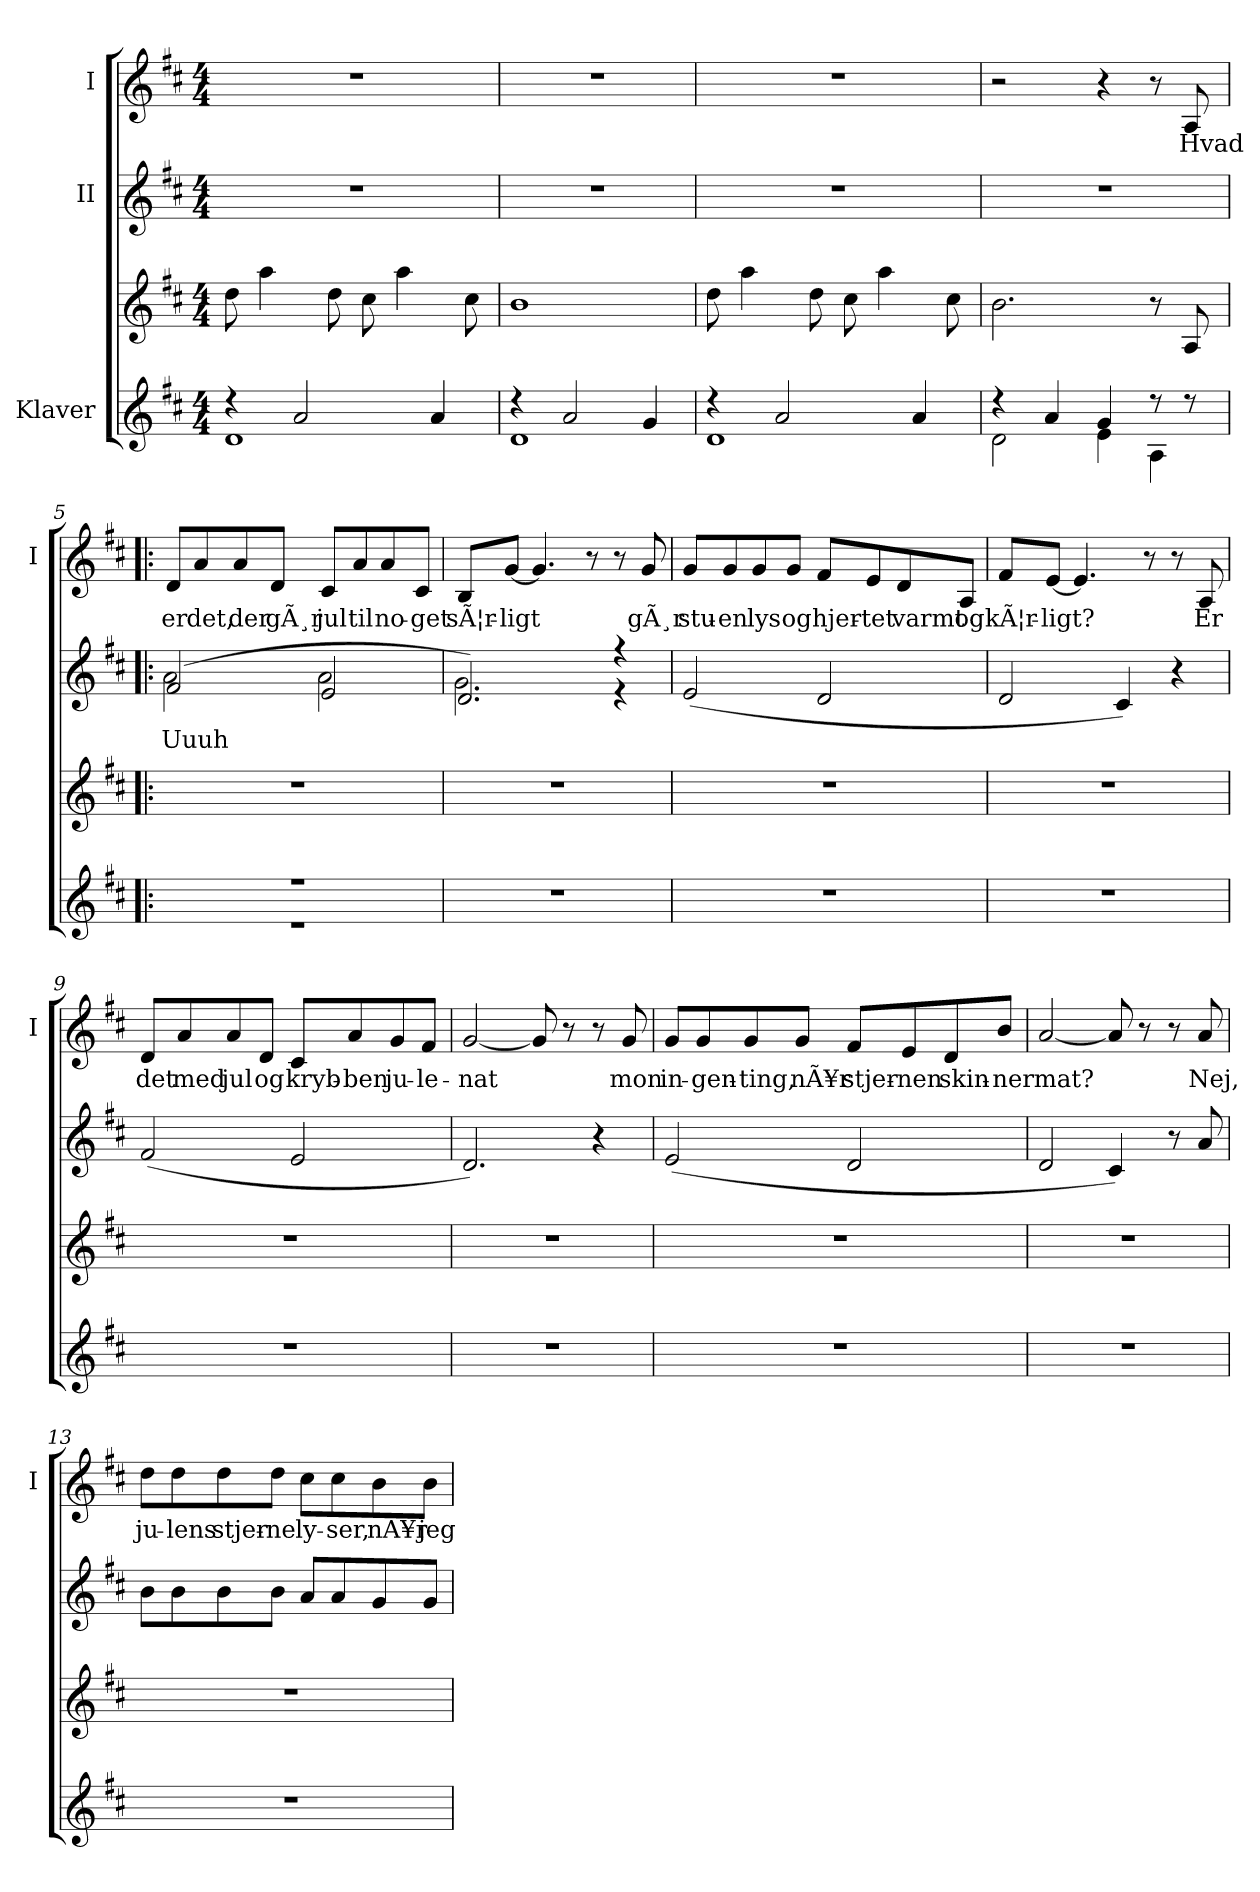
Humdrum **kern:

**kern	**kern	**kern	**text	**kern	**text
*part3	*part3	*part2	*part2	*part1	*part1
*staff4	*staff3	*staff2	*staff2	*staff1	*staff1
*I"Klaver	*	*I"II	*	*I"I	*
*	*	*	*	*I'I	*
*clefG2	*clefG2	*clefG2	*	*clefG2	*
*k[f#c#]	*k[f#c#]	*k[f#c#]	*	*k[f#c#]	*
*M4/4	*M4/4	*M4/4	*	*M4/4	*
*MM80	*MM80	*MM80	*	*MM80	*
=1	=1	=1	=1	=1	=1
*^	*	*	*	*	*
4r	1d	8dd\	1r	.	1r	.
.	.	4aa\	.	.	.	.
2a/	.	.	.	.	.	.
.	.	8dd\	.	.	.	.
.	.	8cc#\	.	.	.	.
.	.	4aa\	.	.	.	.
4a/	.	.	.	.	.	.
.	.	8cc#\	.	.	.	.
=2	=2	=2	=2	=2	=2	=2
4r	1d	1b	1r	.	1r	.
2a/	.	.	.	.	.	.
4g/	.	.	.	.	.	.
=3	=3	=3	=3	=3	=3	=3
4r	1d	8dd\	1r	.	1r	.
.	.	4aa\	.	.	.	.
2a/	.	.	.	.	.	.
.	.	8dd\	.	.	.	.
.	.	8cc#\	.	.	.	.
.	.	4aa\	.	.	.	.
4a/	.	.	.	.	.	.
.	.	8cc#\	.	.	.	.
=4	=4	=4	=4	=4	=4	=4
4r	2d\	2.b\	1r	.	2r	.
4a/	.	.	.	.	.	.
4g/	4e\	.	.	.	4r	.
8r	4A\	8r	.	.	8r	.
!	!	!	!	!	!	!LO:LY:b
8r	.	8A/	.	.	8A/	Hvad
!!LO:LB:g=z
=5!|:	=5!|:	=5!|:	=5!|:	=5!|:	=5!|:	=5!|:
!	!	!	!	!LO:LY:b	!	!LO:LY:b
*	*	*	*^	*	*	*
1r	1r	1r	(2f#/	2a\	Uuuh	8d/L	er
!	!	!	!	!	!	!	!LO:LY:b
.	.	.	.	.	.	8a/	det,
!	!	!	!	!	!	!	!LO:LY:b
.	.	.	.	.	.	8a/	der
!	!	!	!	!	!	!	!LO:LY:b
.	.	.	.	.	.	8d/J	gÃ¸r
!	!	!	!	!	!	!	!LO:LY:b
.	.	.	2e/	2a\	.	8c#/L	jul
!	!	!	!	!	!	!	!LO:LY:b
.	.	.	.	.	.	8a/	til
!	!	!	!	!	!	!	!LO:LY:b
.	.	.	.	.	.	8a/	no-
!	!	!	!	!	!	!	!LO:LY:b
.	.	.	.	.	.	8c#/J	-get
*v	*v	*	*	*	*	*	*
=6	=6	=6	=6	=6	=6	=6
!	!	!	!	!	!	!LO:LY:b
1r	1r	2.d/)	2.g\	.	8B/L	sÃ¦r-
!	!	!	!	!	!	!LO:LY:b
.	.	.	.	.	[8g/J	-ligt
.	.	.	.	.	4.g/]	.
.	.	.	.	.	8r	.
.	.	4r	4r	.	8r	.
!	!	!	!	!	!	!LO:LY:b
.	.	.	.	.	8g/	gÃ¸r
*	*	*v	*v	*	*	*
=7	=7	=7	=7	=7	=7
!	!	!	!	!	!LO:LY:b
1r	1r	(2e/	.	8g/L	stu-
!	!	!	!	!	!LO:LY:b
.	.	.	.	8g/	-en
!	!	!	!	!	!LO:LY:b
.	.	.	.	8g/	lys
!	!	!	!	!	!LO:LY:b
.	.	.	.	8g/J	og
!	!	!	!	!	!LO:LY:b
.	.	2d/	.	8f#/L	hjer-
!	!	!	!	!	!LO:LY:b
.	.	.	.	8e/	-tet
!	!	!	!	!	!LO:LY:b
.	.	.	.	8d/	varmt
!	!	!	!	!	!LO:LY:b
.	.	.	.	8A/J	og
=8	=8	=8	=8	=8	=8
!	!	!	!	!	!LO:LY:b
1r	1r	2d/	.	8f#/L	kÃ¦r-
!	!	!	!	!	!LO:LY:b
.	.	.	.	[8e/J	-ligt?
.	.	.	.	4.e/]	.
.	.	4c#/)	.	.	.
.	.	.	.	8r	.
.	.	4r	.	8r	.
!	!	!	!	!	!LO:LY:b
.	.	.	.	8A/	Er
!!LO:LB:g=z
=9	=9	=9	=9	=9	=9
!	!	!	!	!	!LO:LY:b
1r	1r	(2f#/	.	8d/L	det
!	!	!	!	!	!LO:LY:b
.	.	.	.	8a/	med
!	!	!	!	!	!LO:LY:b
.	.	.	.	8a/	jul
!	!	!	!	!	!LO:LY:b
.	.	.	.	8d/J	og
!	!	!	!	!	!LO:LY:b
.	.	2e/	.	8c#/L	kryb-
!	!	!	!	!	!LO:LY:b
.	.	.	.	8a/	-ben
!	!	!	!	!	!LO:LY:b
.	.	.	.	8g/	ju-
!	!	!	!	!	!LO:LY:b
.	.	.	.	8f#/J	-le-
=10	=10	=10	=10	=10	=10
!	!	!	!	!	!LO:LY:b
1r	1r	2.d/)	.	[2g/	-nat
.	.	.	.	8g/]	.
.	.	.	.	8r	.
.	.	4r	.	8r	.
!	!	!	!	!	!LO:LY:b
.	.	.	.	8g/	mon
=11	=11	=11	=11	=11	=11
!	!	!	!	!	!LO:LY:b
1r	1r	(2e/	.	8g/L	in-
!	!	!	!	!	!LO:LY:b
.	.	.	.	8g/	-gen-
!	!	!	!	!	!LO:LY:b
.	.	.	.	8g/	-ting,
!	!	!	!	!	!LO:LY:b
.	.	.	.	8g/J	nÃ¥r
!	!	!	!	!	!LO:LY:b
.	.	2d/	.	8f#/L	stjer-
!	!	!	!	!	!LO:LY:b
.	.	.	.	8e/	-nen
!	!	!	!	!	!LO:LY:b
.	.	.	.	8d/	skin-
!	!	!	!	!	!LO:LY:b
.	.	.	.	8b/J	-ner
=12	=12	=12	=12	=12	=12
!	!	!	!	!	!LO:LY:b
1r	1r	2d/	.	[2a/	mat?
.	.	4c#/)	.	8a/]	.
.	.	.	.	8r	.
.	.	8r	.	8r	.
!	!	!	!	!	!LO:LY:b
.	.	8a/	.	8a/	Nej,
!!LO:LB:g=z
=13	=13	=13	=13	=13	=13
!	!	!	!	!	!LO:LY:b
1r	1r	8b\L	.	8dd\L	ju-
!	!	!	!	!	!LO:LY:b
.	.	8b\	.	8dd\	-lens
!	!	!	!	!	!LO:LY:b
.	.	8b\	.	8dd\	stjer-
!	!	!	!	!	!LO:LY:b
.	.	8b\J	.	8dd\J	-ne
!	!	!	!	!	!LO:LY:b
.	.	8a/L	.	8cc#\L	ly-
!	!	!	!	!	!LO:LY:b
.	.	8a/	.	8cc#\	-ser,
!	!	!	!	!	!LO:LY:b
.	.	8g/	.	8b\	nÃ¥r
!	!	!	!	!	!LO:LY:b
.	.	8g/J	.	8b\J	jeg
=	=	=	=	=	=
*-	*-	*-	*-	*-	*-
